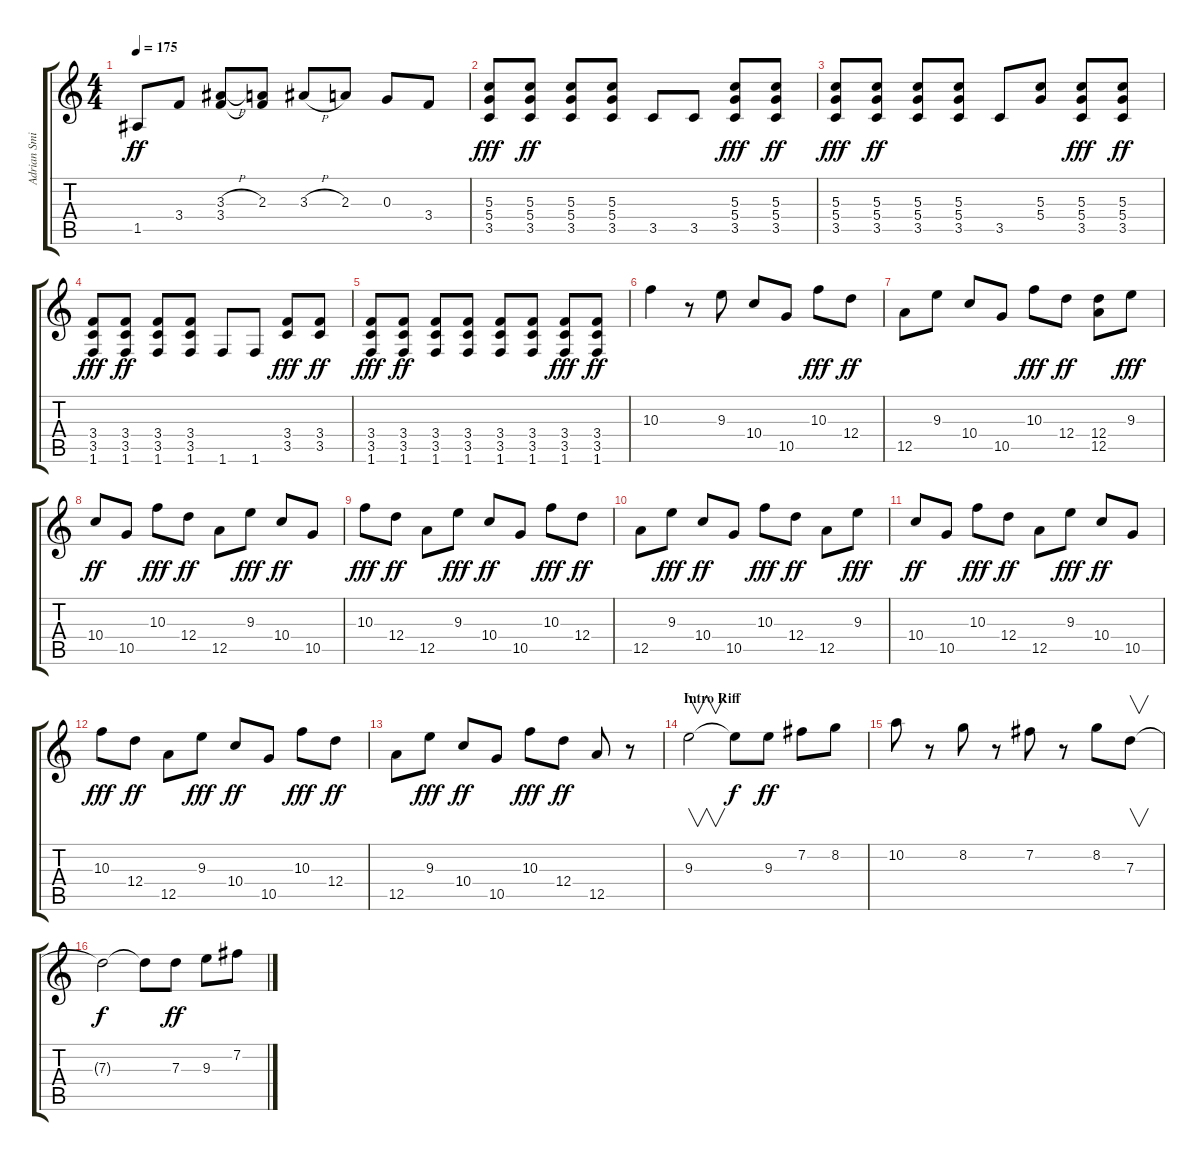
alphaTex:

\track ("Adrian Smith" "Adrian Smi") {instrument overdrivenguitar}
\staff {score tabs}
\tuning (E4 B3 G3 D3 A2 E2) {hide}
\ts (4 4)
\tempo 175
\clef g2
\ks c
1.5.8{dy ff} 3.4.8 (3.3{h} 3.4).8 (2.3 3.4{t}).8 3.3{h}.8 2.3.8 0.3.8 3.4.8 |
(5.3 5.4 3.5).8{dy fff} (5.3 5.4 3.5).8{dy ff} (5.3 5.4 3.5).8 (5.3 5.4 3.5).8 3.5.8 3.5.8 (5.3 5.4 3.5).8{dy fff} (5.3 5.4 3.5).8{dy ff} |
(5.3 5.4 3.5).8{dy fff} (5.3 5.4 3.5).8{dy ff} (5.3 5.4 3.5).8 (5.3 5.4 3.5).8 3.5.8 (5.3 5.4).8 (5.3 5.4 3.5).8{dy fff} (5.3 5.4 3.5).8{dy ff} |
(3.4 3.5 1.6).8{dy fff} (3.4 3.5 1.6).8{dy ff} (3.4 3.5 1.6).8 (3.4 3.5 1.6).8 1.6.8 1.6.8 (3.4 3.5).8{dy fff} (3.4 3.5).8{dy ff} |
(3.4 3.5 1.6).8{dy fff} (3.4 3.5 1.6).8{dy ff} (3.4 3.5 1.6).8 (3.4 3.5 1.6).8 (3.4 3.5 1.6).8 (3.4 3.5 1.6).8 (3.4 3.5 1.6).8{dy fff} (3.4 3.5 1.6).8{dy ff} |
10.3.4 r.8 9.3.8 10.4.8 10.5.8 10.3.8{dy fff} 12.4.8{dy ff} |
12.5.8 9.3.8 10.4.8 10.5.8 10.3.8{dy fff} 12.4.8{dy ff} (12.4 12.5).8 9.3.8{dy fff} |
10.4.8{dy ff} 10.5.8 10.3.8{dy fff} 12.4.8{dy ff} 12.5.8 9.3.8{dy fff} 10.4.8{dy ff} 10.5.8 |
10.3.8{dy fff} 12.4.8{dy ff} 12.5.8 9.3.8{dy fff} 10.4.8{dy ff} 10.5.8 10.3.8{dy fff} 12.4.8{dy ff} |
12.5.8 9.3.8{dy fff} 10.4.8{dy ff} 10.5.8 10.3.8{dy fff} 12.4.8{dy ff} 12.5.8 9.3.8{dy fff} |
10.4.8{dy ff} 10.5.8 10.3.8{dy fff} 12.4.8{dy ff} 12.5.8 9.3.8{dy fff} 10.4.8{dy ff} 10.5.8 |
10.3.8{dy fff} 12.4.8{dy ff} 12.5.8 9.3.8{dy fff} 10.4.8{dy ff} 10.5.8 10.3.8{dy fff} 12.4.8{dy ff} |
12.5.8 9.3.8{dy fff} 10.4.8{dy ff} 10.5.8 10.3.8{dy fff} 12.4.8{dy ff} 12.5.8 r.8 |
\section ("" "Intro Riff")
9.3.2{v} 9.3{t}.8{dy f} 9.3.8{dy ff} 7.2.8 8.2.8 |
10.2.8 r.8 8.2.8 r.8 7.2.8 r.8 8.2.8 7.3.8{v} |
7.3{t}.2{dy f} 7.3{t}.8 7.3.8{dy ff} 9.3.8 7.2.8
